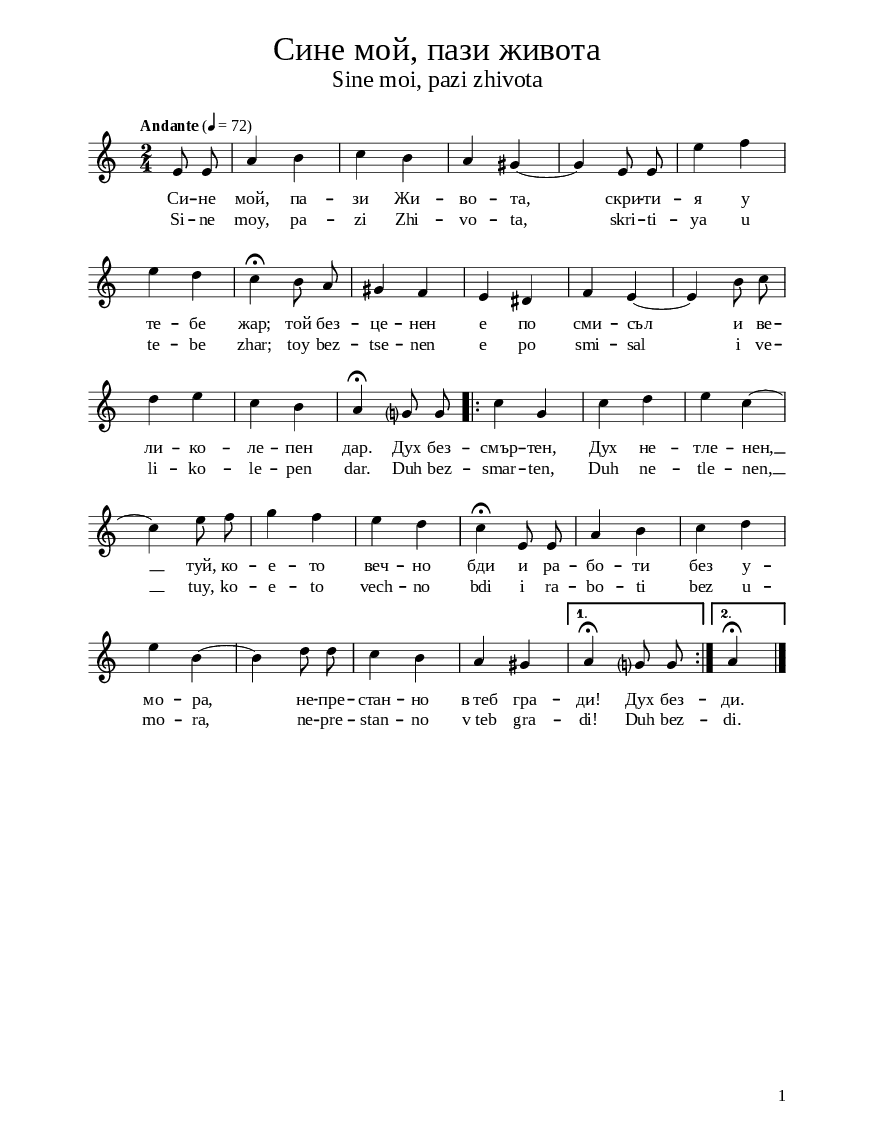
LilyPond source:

\version "2.24.0"

% include paper part and global functions
\include "include/globals.ily"

"rightBraces045" = \markup {
  \column {
    % repeat braces
    \translate #'(0 . -12.7 )
    \right-brace #44

    \translate #'(0 . -15.4 )
    \right-brace #44
  }
  \column {
    % repeat numbers
    \translate #'(0 . -13.3 )
    2

    \translate #'(0 . -19.8 )
    2
  }
}

\bookpart {
  \include "include/bookpart-paper.ily"
  \score {
    \include "include/score-layout.ily"

    \new Voice \absolute  {
      \clef treble
      \key a \minor
      \time 2/4
      \tempoFunc "Andante" 4 "72"
      \autoBeamOff
      \partial 4


      e'8 e'8 | a'4 b' | c''4 b' | a'4 gis' ~ | gis'4 e'8 e' | e''4 f'' \break |

      e''4 d'' |  c''4 \fermata b'8 a' |  gis'4 f' | e'4 dis' |  f'4 e' ~ |  e'4 b'8 c'' \break |

      d''4 e'' |  c''4 b' | a'4 \fermata g'?8 g' \repeat volta 2 {
        |  c''4 g' |  c''4 d'' | e''4 c'' ~ \break |

        c''4 e''8 f'' | g''4 f'' | e''4 d'' | c''4 \fermata e'8 e' | a'4 b' | c''4 d'' \break |

        e''4 b' ~ | b'4 d''8 d'' c''4 b' | a'4 gis' |
      } \alternative { { a'4 \fermata g'?8 g'  } { a'4\fermata } } \bar "|."
    }

    \addlyrics {
      Си -- не мой, па -- зи Жи -- во -- та, скри -- ти -- я у
      те -- бе жар; той без -- це -- нен е по сми -- съл и ве --
      ли -- ко -- ле -- пен дар. Дух без -- смър -- тен, Дух не -- тле -- нен, __
      туй, ко -- е -- то веч -- но бди и ра -- бо -- ти без у --
      мо -- ра, не -- пре -- стан -- но в_теб гра -- ди! Дух без -- ди.
    }

    \addlyrics {
      Si -- ne moy, pa -- zi Zhi -- vo -- ta, skri -- ti -- ya u
      te -- be zhar; toy bez -- tse -- nen e po smi -- sal i ve --
      li -- ko -- le -- pen dar. Duh bez -- smar -- ten, Duh ne -- tle -- nen, __
      tuy, ko -- e -- to vech -- no bdi i ra -- bo -- ti bez u --
      mo -- ra, ne -- pre -- stan -- no v_teb gra -- di! Duh bez -- di.
    }
    \header {
      title = \titleFunc "Сине мой, пази живота" "Sine moi, pazi zhivota"
    }

    \midi{}

  } % score

  \markup \fontsize #bgCoupletFontSize {
    \hspace #1
    \override #`(baseline-skip . ,bgCoupletBaselineSkip)
    \column {
      
      \line { 2. Ти си тоз Живот реален, }

      \line {   "   " синко, себе си познай! }

      \line {   "   " Твойта сила е голяма, }

      \line {   "   " дните твои нямат край. }

      \line {   "   " Ти създаваш всеки подтик, }

      \line {   "   " благородния стремеж,}

      \line {   "   " идеалите високи}

      \line {   "   " и красивия копнеж.}
      \vspace #0.5

      \line {   3. Тази плът ти е одежда,}

      \line {   "   " а Земята — школен чин;}

      \line {   "   " ти живееш и се учиш,}

      \line {   "   " като малък Божи Син.}

      \line {   "   " Дързост, мили мой Животе,}

      \line {   "   " с теб е Божата Любов!}

      \line {   "   " Тя зове те все нагоре —}

      \line {   "   " в съвършенство и свят Нов.}
    }\"rightBraces045"

    \hspace #5
    \override #`(baseline-skip . ,bgCoupletBaselineSkip)
    \column {
       
      \line { 2. Ti si toz Zhivot realen, }
      \line {   "   " sinko, sebe si poznay! }

      \line {   "   " Tvoyta sila e golyama, }

      \line {   "   " dnite tvoi nyamat kray. }

      \line {   "   " Ti sazdavash vseki podtik, }

      \line {   "   " blagorodniya stremezh,}

      \line {   "   " idealite visoki}

      \line {   "   " i krasiviya kopnezh.}

      \vspace #0.2

      \line {   3. Tazi plat ti e odezhda,}

      \line {   "   " a Zemyata — shkolen chin;}

      \line {   "   " ti zhiveesh i se uchish,}

      \line {   "   " kato malak Bozhi Sin.}

      \line {   "   " Darzost, mili moy Zhivote,}

      \line {   "   " s teb e Bozhata Lyubov!}

      \line {   "   " Tya zove te vse nagore —}

      \line {   "   " v savarshenstvo i Svyat Nov.}
    } \"rightBraces045" %column
  } % markup

  % include foreign translation(s) of the song
  \version "2.24.0"

\markup \fill-line { \fontsize #deTitleFontSize "Mein Sohn, bewahre das Leben" }
\markup \null
\markup \fontsize #deCoupletFontSize {
  \hspace #10
  \override #`(baseline-skip . ,deCoupletBaselineSkip)

  \column {

    \line {  1. Mein Sohn, bewahre das Leben, }

    \line { "   "die in dir verborgene Glut }

    \line { "   "Es ist seinem Sinn nach kostbar}

    \line { "   "und ein herrliches Geschenk! }

    \line { "   "Unsterblicher, unvergänglicher Geist,}

    \line { "   "der, der ewig wacht }

    \line { "   "und unermüdlich arbeitet,}

    \line { "   "unaufhörlich in dir erschafft.}
    \line { "   " }

    \line { 2. Du bist dieses wirkliche Leben; }

    \line { "   "Sohn; erkenne dich! }

    \line { "   "Deine Kraft ist groß,}

    \line { "   "deine Tage haben kein Ende. }

    \line { "   "Du erschaffst jeden Impuls, }

    \line { "   "das edle Streben, }

    \line { "   "die hohen Ideale }

    \line { "   "und die schöne Sehnsucht.}
    \line { "   " }

    \line { 3. Dieses Fleisch ist dein Gewand,}

    \line { "   "und die Erde eine Schulbank.}

    \line { "   "Du lebst und lernst, }

    \line { "   "wie ein kleiner Sohn Gottes. }

    \line { "   "Kühnheit, mein liebes Leben,}

    \line { "   "die göttliche Liebe ist mit dir! }

    \line { "   "Sie ruft dich immer nach oben}

    \line { "   "in Vollkommenheit und in die neue Welt.}
  }
}


} % bookpart
